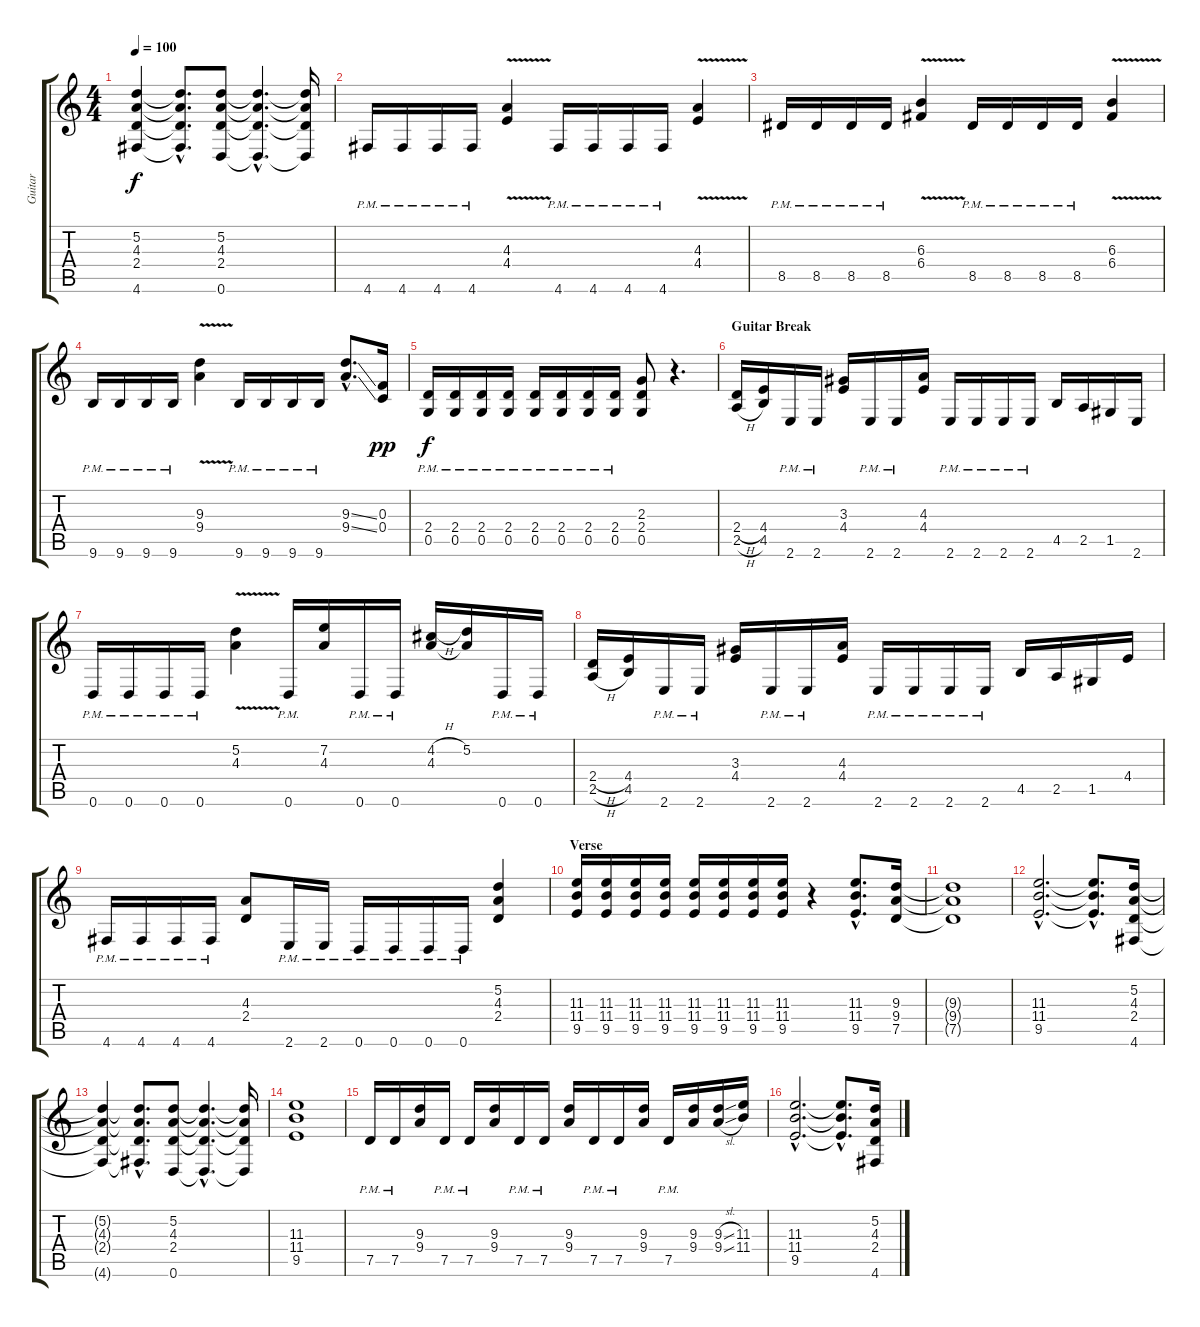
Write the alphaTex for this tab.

\track ("Guitar" "Guitar") {instrument distortionguitar}
\staff {score tabs}
\tuning (D4 A3 F3 C3 G2 D2) {hide}
\ts (4 4)
\tempo 100
\clef g2
\ks c
(5.2{t} 4.3{t} 2.4{t} 4.6{t}).4{dy f} (5.2{hac t} 4.3{hac t} 2.4{hac t} 4.6{hac t}).8{d} (5.2 4.3 2.4 0.6).8 (5.2{hac t} 4.3{hac t} 2.4{hac t} 0.6{hac t}).4{d} (5.2{t} 4.3{t} 2.4{t} 0.6{t}).16 |
4.6{pm}.16 4.6{pm}.16 4.6{pm}.16 4.6{pm}.16 (4.3{v} 4.4{v}).4 4.6{pm}.16 4.6{pm}.16 4.6{pm}.16 4.6{pm}.16 (4.3{v} 4.4{v}).4 |
8.5{pm}.16 8.5{pm}.16 8.5{pm}.16 8.5{pm}.16 (6.3{v} 6.4{v}).4 8.5{pm}.16 8.5{pm}.16 8.5{pm}.16 8.5{pm}.16 (6.3{v} 6.4{v}).4 |
9.6{pm}.16 9.6{pm}.16 9.6{pm}.16 9.6{pm}.16 (9.3{v} 9.4{v}).4 9.6{pm}.16 9.6{pm}.16 9.6{pm}.16 9.6{pm}.16 (9.3{ss hac} 9.4{ss hac}).8{d} (0.3 0.4).16{dy pp} |
(2.4{pm} 0.5).16{dy f} (2.4{pm} 0.5).16 (2.4{pm} 0.5).16 (2.4{pm} 0.5).16 (2.4{pm} 0.5).16 (2.4{pm} 0.5).16 (2.4{pm} 0.5).16 (2.4{pm} 0.5).16 (2.3 2.4 0.5).8 r.4{d} |
\section ("" "Guitar Break")
(2.4{h} 2.5{h}).16{volume 12 balance 6} (4.4 4.5).16 2.6{pm}.16 2.6{pm}.16 (3.3 4.4).16 2.6{pm}.16 2.6{pm}.16 (4.3 4.4).16 2.6{pm}.16 2.6{pm}.16 2.6{pm}.16 2.6{pm}.16 4.5.16 2.5.16 1.5.16 2.6.16 |
0.6{pm}.16 0.6{pm}.16 0.6{pm}.16 0.6{pm}.16 (5.2{v} 4.3{v}).4 0.6{pm}.16 (7.2 4.3).16 0.6{pm}.16 0.6{pm}.16 (4.2{h} 4.3).16 (5.2 4.3{t}).16 0.6{pm}.16 0.6{pm}.16 |
(2.4{h} 2.5{h}).16 (4.4 4.5).16 2.6{pm}.16 2.6{pm}.16 (3.3 4.4).16 2.6{pm}.16 2.6{pm}.16 (4.3 4.4).16 2.6{pm}.16 2.6{pm}.16 2.6{pm}.16 2.6{pm}.16 4.5.16 2.5.16 1.5.16 4.4.16 |
4.6{pm}.16 4.6{pm}.16 4.6{pm}.16 4.6{pm}.16 (4.3 2.4).8 2.6{pm}.16 2.6{pm}.16 0.6{pm}.16 0.6{pm}.16 0.6{pm}.16 0.6{pm}.16 (5.2 4.3 2.4).4 |
\section ("" "Verse")
(11.3 11.4 9.5).16{volume 13 balance 8} (11.3 11.4 9.5).16 (11.3 11.4 9.5).16 (11.3 11.4 9.5).16 (11.3 11.4 9.5).16 (11.3 11.4 9.5).16 (11.3 11.4 9.5).16 (11.3 11.4 9.5).16 r.4 (11.3{hac} 11.4{hac} 9.5{hac}).8{d} (9.3 9.4 7.5).16 |
(9.3{t} 9.4{t} 7.5{t}).1 |
(11.3{hac} 11.4{hac} 9.5{hac}).2{d} (11.3{hac t} 11.4{hac t} 9.5{hac t}).8{d} (5.2 4.3 2.4 4.6).16 |
(5.2{t} 4.3{t} 2.4{t} 4.6{t}).4 (5.2{hac t} 4.3{hac t} 2.4{hac t} 4.6{hac t}).8{d} (5.2 4.3 2.4 0.6).8 (5.2{hac t} 4.3{hac t} 2.4{hac t} 0.6{hac t}).4{d} (5.2{t} 4.3{t} 2.4{t} 0.6{t}).16 |
(11.3 11.4 9.5).1 |
7.5{pm}.16 7.5{pm}.16 (9.3 9.4).16 7.5{pm}.16 7.5{pm}.16 (9.3 9.4).16 7.5{pm}.16 7.5{pm}.16 (9.3 9.4).16 7.5{pm}.16 7.5{pm}.16 (9.3 9.4).16 7.5{pm}.16 (9.3 9.4).16 (9.3{sl} 9.4{sl}).16 (11.3 11.4).16 |
(11.3{hac} 11.4{hac} 9.5{hac}).2{d} (11.3{hac t} 11.4{hac t} 9.5{hac t}).8{d} (5.2 4.3 2.4 4.6).16
